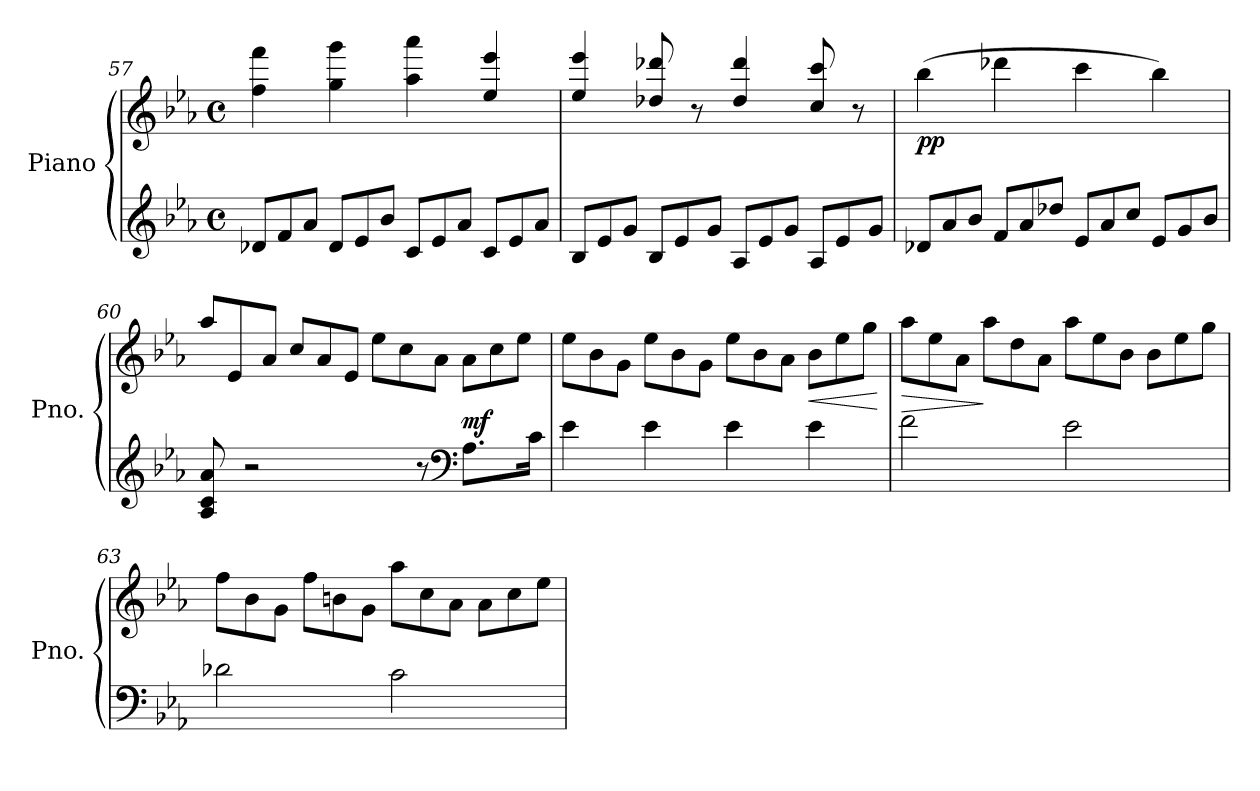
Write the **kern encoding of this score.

**kern	**kern	**dynam
*part1	*part1	*part1
*staff2	*staff1	*staff1/2
*I"Piano	*	*
*I'Pno.	*	*
*clefG2	*clefG2	*
*k[b-e-a-]	*k[b-e-a-]	*
*M4/4	*M4/4	*
*met(c)	*met(c)	*
*Xtuplet	*	*
=57	=57	=57
12d-X/L	4ff\ 4fff\	.
12f/	.	.
12a-/J	.	.
12d-/L	4gg\ 4ggg\	.
12e-/	.	.
12b-/J	.	.
12c/L	4aa-\ 4aaa-\	.
12e-/	.	.
12a-/J	.	.
12c/L	4ee-/ 4eee-/	.
12e-/	.	.
12a-/J	.	.
!!LO:LB:g=z
=58	=58	=58
12B-/L	4ee-/ 4eee-/	.
12e-/	.	.
12g/J	.	.
12B-/L	8dd-X/ 8ddd-X/	.
12e-/	.	.
.	8r	.
12g/J	.	.
12A-/L	4dd-/ 4ddd-/	.
12e-/	.	.
12g/J	.	.
12A-/L	8cc/ 8ccc/	.
12e-/	.	.
.	8r	.
12g/J	.	.
=59	=59	=59
!	!	!LO:DY:b
12d-X/L	(4bb-\	pp
12a-/	.	.
12b-/J	.	.
12f/L	4ddd-X\	.
12a-/	.	.
12dd-X/J	.	.
12e-/L	4ccc\	.
12a-/	.	.
12cc/J	.	.
12e-/L	4bb-\)	.
12g/	.	.
12b-/J	.	.
=60	=60	=60
*	*Xtuplet	*
8A-/ 8c/ 8a-/	12aa-/L	.
.	12e-/	.
2r	.	.
.	12a-/J	.
.	12cc/L	.
.	12a-/	.
.	12e-/J	.
.	12ee-\L	.
.	12cc\	.
8r	.	.
.	12a-\J	.
*clefF4	*	*
!	!	!LO:DY:a=2
8.A-\L	12a-\L	mf
.	12cc\	.
.	12ee-\J	.
16c\Jk	.	.
!!LO:LB:g=z
=61	=61	=61
4e-\	12ee-\L	.
.	12b-\	.
.	12g\J	.
4e-\	12ee-\L	.
.	12b-\	.
.	12g\J	.
4e-\	12ee-\L	.
.	12b-\	.
.	12a-\J	.
!	!	!LO:HP:b
4e-\	12b-\L	<
.	12ee-\	.
.	12gg\J	.
.	.	[
=62	=62	=62
!	!	!LO:HP:b
2f\	12aa-\L	>
.	12ee-\	.
.	12a-\J	.
.	12aa-\L	]
.	12dd\	.
.	12a-\J	.
2e-\	12aa-\L	.
.	12ee-\	.
.	12b-\J	.
.	12b-\L	.
.	12ee-\	.
.	12gg\J	.
=63	=63	=63
2d-X\	12ff\L	.
.	12b-\	.
.	12g\J	.
.	12ff\L	.
.	12bn\	.
.	12g\J	.
2c\	12aa-\L	.
.	12cc\	.
.	12a-\J	.
.	12a-\L	.
.	12cc\	.
.	12ee-\J	.
=	=	=
*-	*-	*-
